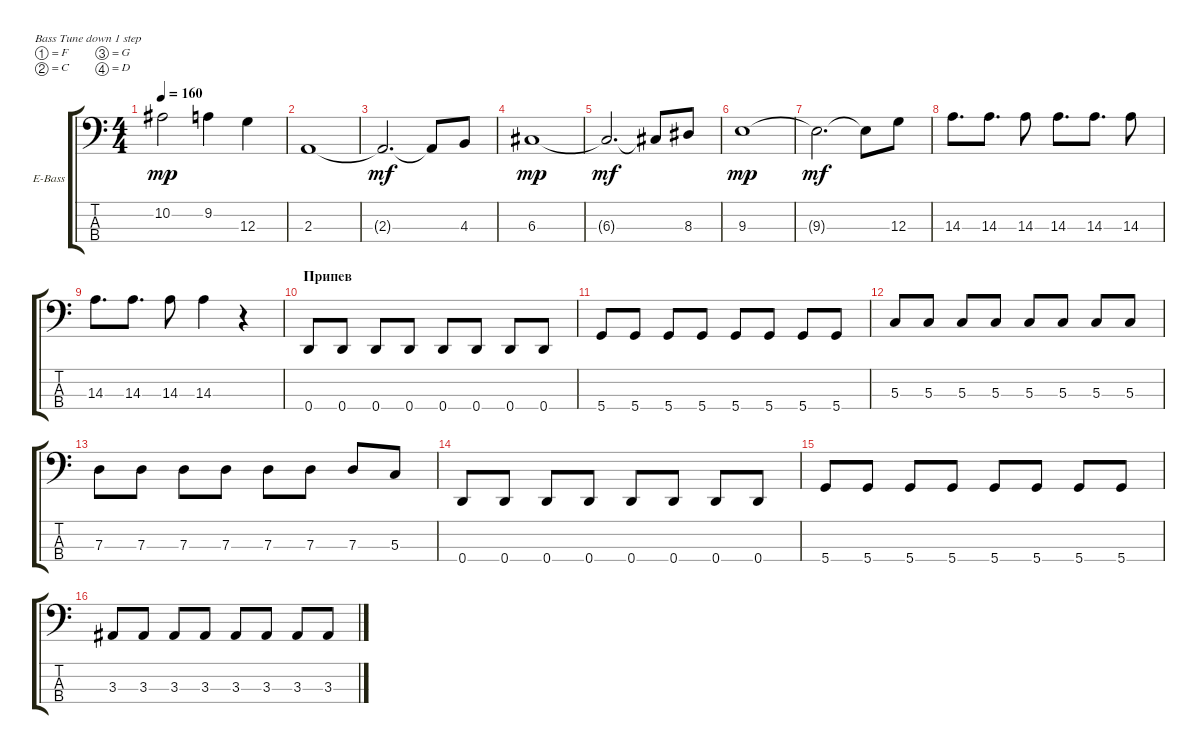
\defaultSystemsLayout 4
\bracketExtendMode groupsimilarinstruments
\firstSystemTrackNameOrientation horizontal
\otherSystemsTrackNameOrientation horizontal
\track ("Electric Bass" "E-Bass") {instrument electricbassfinger}
\staff {score tabs}
\tuning (F2 C2 G1 D1)
\ts (4 4)
\tempo 160
\clef f4
\ks c
10.2.2{dy mp} 9.2.4 12.3.4 |
2.3.1 |
2.3{t}.2{d dy mf} 2.3{t}.8 4.3.8 |
6.3.1{dy mp} |
6.3{t}.2{d dy mf} 6.3{t}.8 8.3.8 |
9.3.1{dy mp} |
9.3{t}.2{d dy mf} 9.3{t}.8 12.3.8 |
14.3.8{d} 14.3.8{d} 14.3.8 14.3.8{d} 14.3.8{d} 14.3.8 |
14.3.8{d} 14.3.8{d} 14.3.8 14.3.4 r.4 |
\section ("" "Припев")
0.4.8 0.4.8 0.4.8 0.4.8 0.4.8 0.4.8 0.4.8 0.4.8 |
5.4.8 5.4.8 5.4.8 5.4.8 5.4.8 5.4.8 5.4.8 5.4.8 |
5.3.8 5.3.8 5.3.8 5.3.8 5.3.8 5.3.8 5.3.8 5.3.8 |
7.3.8 7.3.8 7.3.8 7.3.8 7.3.8 7.3.8 7.3.8 5.3.8 |
0.4.8 0.4.8 0.4.8 0.4.8 0.4.8 0.4.8 0.4.8 0.4.8 |
5.4.8 5.4.8 5.4.8 5.4.8 5.4.8 5.4.8 5.4.8 5.4.8 |
3.3.8 3.3.8 3.3.8 3.3.8 3.3.8 3.3.8 3.3.8 3.3.8
